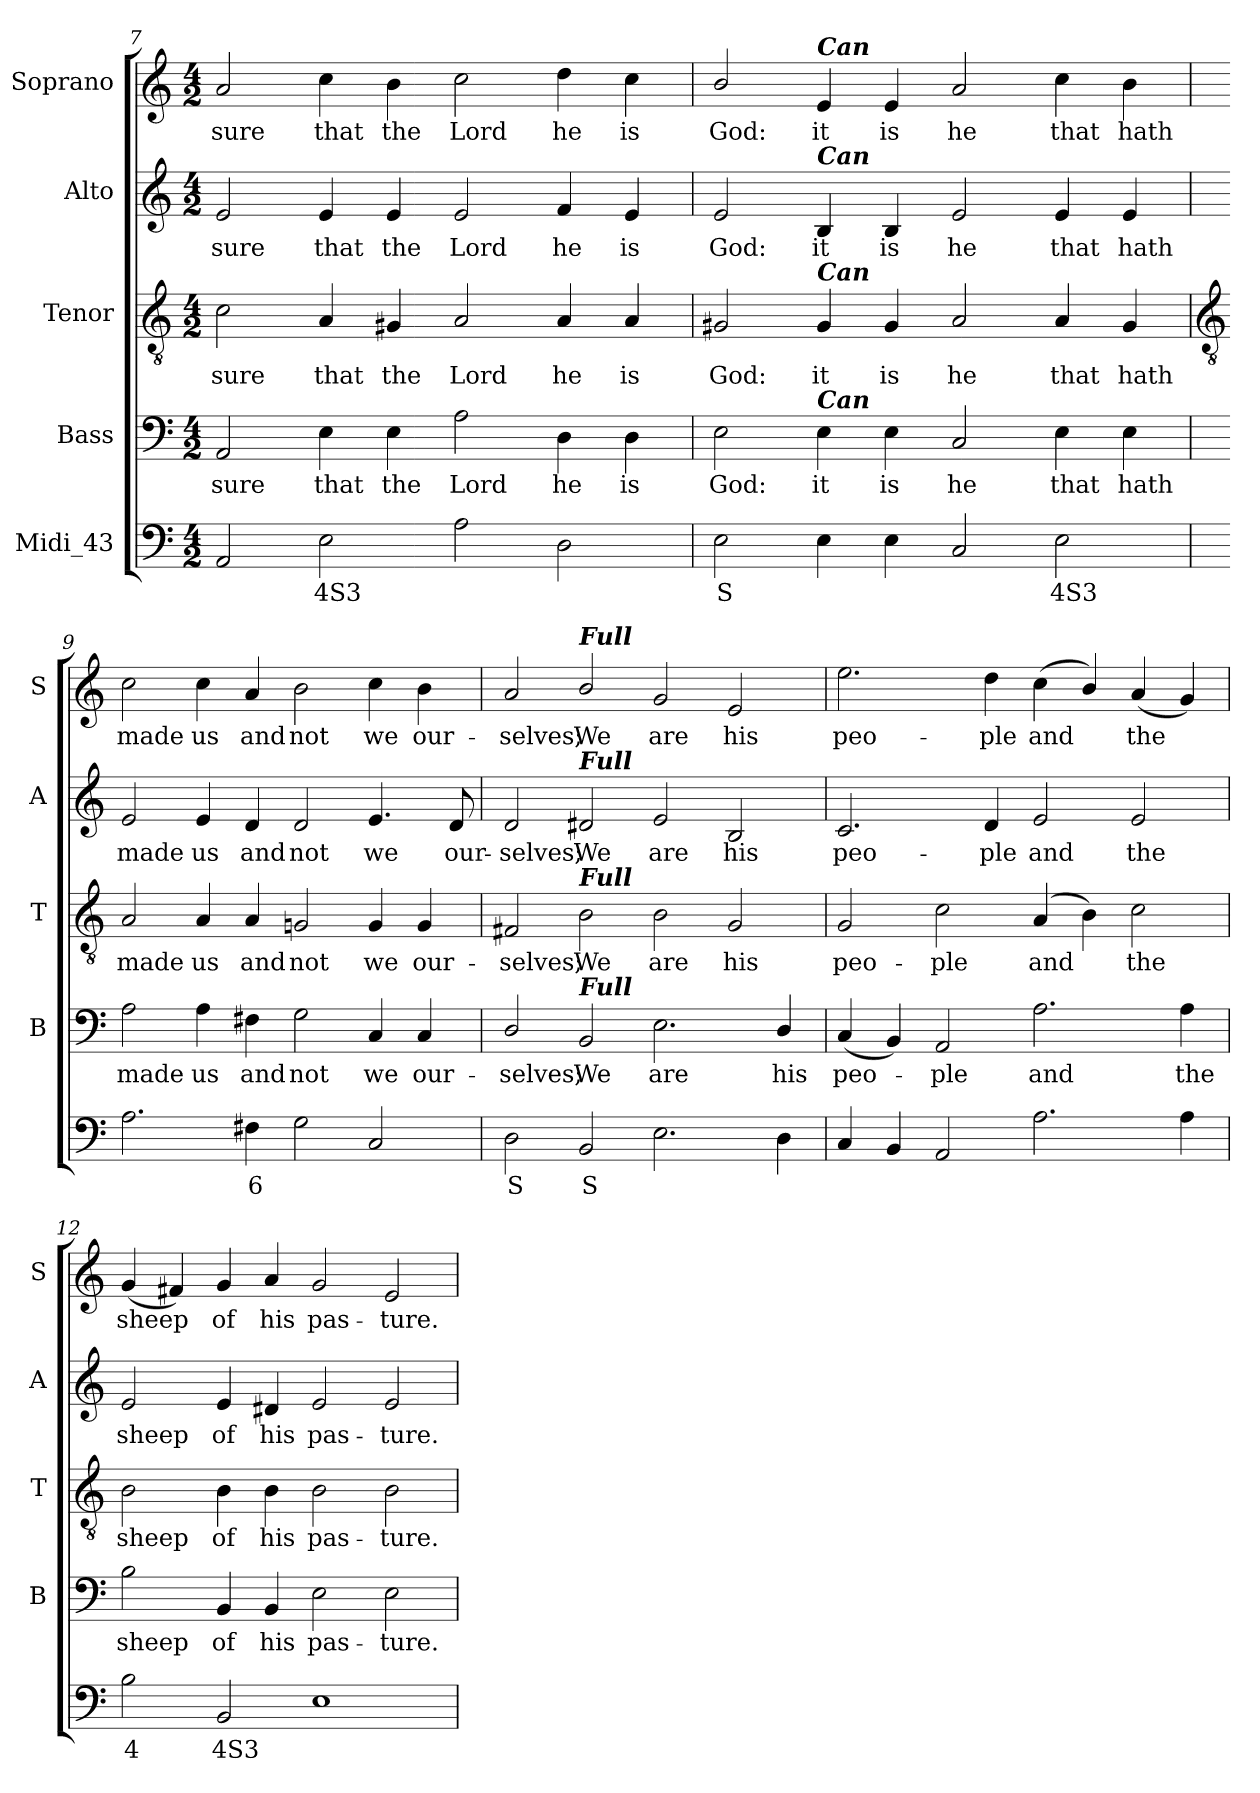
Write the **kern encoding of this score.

**kern	**text	**kern	**text	**kern	**text	**kern	**text	**kern	**text
*part5	*part5	*part4	*part4	*part3	*part3	*part2	*part2	*part1	*part1
*staff5	*staff5	*staff4	*staff4	*staff3	*staff3	*staff2	*staff2	*staff1	*staff1
*I"Midi_43	*	*I"Bass	*	*I"Tenor	*	*I"Alto	*	*I"Soprano	*
*	*	*I'B	*	*I'T	*	*I'A	*	*I'S	*
*clefF4	*	*clefF4	*	*clefGv2	*	*clefG2	*	*clefG2	*
*k[]	*	*k[]	*	*k[]	*	*k[]	*	*k[]	*
*C:	*	*C:	*	*C:	*	*C:	*	*C:	*
*M4/2	*	*M4/2	*	*M4/2	*	*M4/2	*	*M4/2	*
=7	=7	=7	=7	=7	=7	=7	=7	=7	=7
!	!	!	!LO:LY:b	!	!LO:LY:b	!	!LO:LY:b	!	!LO:LY:b
2AA	.	2AA	sure	2c	sure	2e	sure	2a	sure
!	!LO:LY:b	!	!LO:LY:b	!	!LO:LY:b	!	!LO:LY:b	!	!LO:LY:b
2E	4S3	4E	that	4A/	that	4e	that	4cc	that
!	!	!	!LO:LY:b	!	!LO:LY:b	!	!LO:LY:b	!	!LO:LY:b
.	.	4E	the	4G#X	the	4e	the	4b	the
!	!	!	!LO:LY:b	!	!LO:LY:b	!	!LO:LY:b	!	!LO:LY:b
2A	.	2A	Lord	2A/	Lord	2e	Lord	2cc	Lord
!	!	!	!LO:LY:b	!	!LO:LY:b	!	!LO:LY:b	!	!LO:LY:b
2D	.	4D	he	4A/	he	4f	he	4dd	he
!	!	!	!LO:LY:b	!	!LO:LY:b	!	!LO:LY:b	!	!LO:LY:b
.	.	4D	is	4A/	is	4e	is	4cc	is
=8	=8	=8	=8	=8	=8	=8	=8	=8	=8
!	!LO:LY:b	!	!LO:LY:b	!	!LO:LY:b	!	!LO:LY:b	!	!LO:LY:b
2E	S	2E	God:	2G#X	God:	2e	God:	2b/	God:
!	!	!	!	!	!	!	!	!LO:TX:a:Bi:t=Can	!
!	!	!	!	!	!	!LO:TX:a:Bi:t=Can	!	!	!
!	!	!	!	!LO:TX:a:Bi:t=Can	!	!	!	!	!
!	!	!LO:TX:a:Bi:t=Can	!	!	!	!	!	!	!
!	!	!	!LO:LY:b	!	!LO:LY:b	!	!LO:LY:b	!	!LO:LY:b
4E	.	4E	it	4G#	it	4B	it	4e	it
!	!	!	!LO:LY:b	!	!LO:LY:b	!	!LO:LY:b	!	!LO:LY:b
4E	.	4E	is	4G#	is	4B	is	4e	is
!	!	!	!LO:LY:b	!	!LO:LY:b	!	!LO:LY:b	!	!LO:LY:b
2C	.	2C	he	2A/	he	2e	he	2a	he
!	!LO:LY:b	!	!LO:LY:b	!	!LO:LY:b	!	!LO:LY:b	!	!LO:LY:b
2E	4S3	4E	that	4A/	that	4e	that	4cc	that
!	!	!	!LO:LY:b	!	!LO:LY:b	!	!LO:LY:b	!	!LO:LY:b
.	.	4E	hath	4G#	hath	4e	hath	4b	hath
!!LO:LB:g=z
=9	=9	=9	=9	=9	=9	=9	=9	=9	=9
*	*	*	*	*clefGv2	*	*	*	*	*
!	!	!	!LO:LY:b	!	!LO:LY:b	!	!LO:LY:b	!	!LO:LY:b
2.A	.	2A	made	2A/	made	2e	made	2cc	made
!	!	!	!LO:LY:b	!	!LO:LY:b	!	!LO:LY:b	!	!LO:LY:b
.	.	4A	us	4A/	us	4e	us	4cc	us
!	!LO:LY:b	!	!LO:LY:b	!	!LO:LY:b	!	!LO:LY:b	!	!LO:LY:b
4F#X	6	4F#X	and	4A/	and	4d	and	4a	and
!	!	!	!LO:LY:b	!	!LO:LY:b	!	!LO:LY:b	!	!LO:LY:b
2G	.	2G	not	2Gn	not	2d	not	2b	not
!	!	!	!LO:LY:b	!	!LO:LY:b	!	!LO:LY:b	!	!LO:LY:b
2C	.	4C	we	4G	we	4.e	we	4cc	we
!	!	!	!LO:LY:b	!	!LO:LY:b	!	!	!	!LO:LY:b
.	.	4C	our-	4G	our-	.	.	4b	our-
!	!	!	!	!	!	!	!LO:LY:b	!	!
.	.	.	.	.	.	8d	our-	.	.
=10	=10	=10	=10	=10	=10	=10	=10	=10	=10
!	!LO:LY:b	!	!LO:LY:b	!	!LO:LY:b	!	!LO:LY:b	!	!LO:LY:b
2D	S	2D/	-selves;	2F#X	-selves;	2d	-selves;	2a	-selves;
!	!	!	!	!	!	!	!	!LO:TX:a:Bi:t=Full	!
!	!	!	!	!	!	!LO:TX:a:Bi:t=Full	!	!	!
!	!	!	!	!LO:TX:a:Bi:t=Full	!	!	!	!	!
!	!	!LO:TX:a:Bi:t=Full	!	!	!	!	!	!	!
!	!LO:LY:b	!	!LO:LY:b	!	!LO:LY:b	!	!LO:LY:b	!	!LO:LY:b
2BB	S	2BB	We	2B	We	2d#X	We	2b/	We
!	!	!	!LO:LY:b	!	!LO:LY:b	!	!LO:LY:b	!	!LO:LY:b
2.E	.	2.E	are	2B	are	2e	are	2g	are
!	!	!	!	!	!LO:LY:b	!	!LO:LY:b	!	!LO:LY:b
.	.	.	.	2G	his	2B	his	2e	his
!	!	!	!LO:LY:b	!	!	!	!	!	!
4D	.	4D/	his	.	.	.	.	.	.
=11	=11	=11	=11	=11	=11	=11	=11	=11	=11
!	!	!	!LO:LY:b	!	!LO:LY:b	!	!LO:LY:b	!	!LO:LY:b
4C	.	(<4C	peo-	2G	peo-	2.c	peo-	2.ee	peo-
4BB	.	4BB)	.	.	.	.	.	.	.
!	!	!	!LO:LY:b	!	!LO:LY:b	!	!	!	!
2AA	.	2AA	ple	2c	-ple	.	.	.	.
!	!	!	!	!	!	!	!LO:LY:b	!	!LO:LY:b
.	.	.	.	.	.	4d	-ple	4dd	-ple
!	!	!	!LO:LY:b	!	!LO:LY:b	!	!LO:LY:b	!	!LO:LY:b
2.A	.	2.A	and	(>4A	and	2e	and	(<4cc	and
.	.	.	.	4B)	.	.	.	4b/)	.
!	!	!	!	!	!LO:LY:b	!	!LO:LY:b	!	!LO:LY:b
.	.	.	.	2c	the	2e	the	(<4a	the
!	!	!	!LO:LY:b	!	!	!	!	!	!
4A	.	4A	the	.	.	.	.	4g)	.
=12	=12	=12	=12	=12	=12	=12	=12	=12	=12
!	!LO:LY:b	!	!LO:LY:b	!	!LO:LY:b	!	!LO:LY:b	!	!LO:LY:b
2B	4	2B	sheep	2B	sheep	2e	sheep	(<4g	sheep
.	.	.	.	.	.	.	.	4f#X)	.
!	!LO:LY:b	!	!LO:LY:b	!	!LO:LY:b	!	!LO:LY:b	!	!LO:LY:b
2BB	4S3	4BB	of	4B	of	4e	of	4g	of
!	!	!	!LO:LY:b	!	!LO:LY:b	!	!LO:LY:b	!	!LO:LY:b
.	.	4BB	his	4B	his	4d#X	his	4a	his
!	!	!	!LO:LY:b	!	!LO:LY:b	!	!LO:LY:b	!	!LO:LY:b
1E	.	2E	pas-	2B	pas-	2e	pas-	2g	pas-
!	!	!	!LO:LY:b	!	!LO:LY:b	!	!LO:LY:b	!	!LO:LY:b
.	.	2E	-ture.	2B	-ture.	2e	-ture.	2e	-ture.
=	=	=	=	=	=	=	=	=	=
*-	*-	*-	*-	*-	*-	*-	*-	*-	*-
